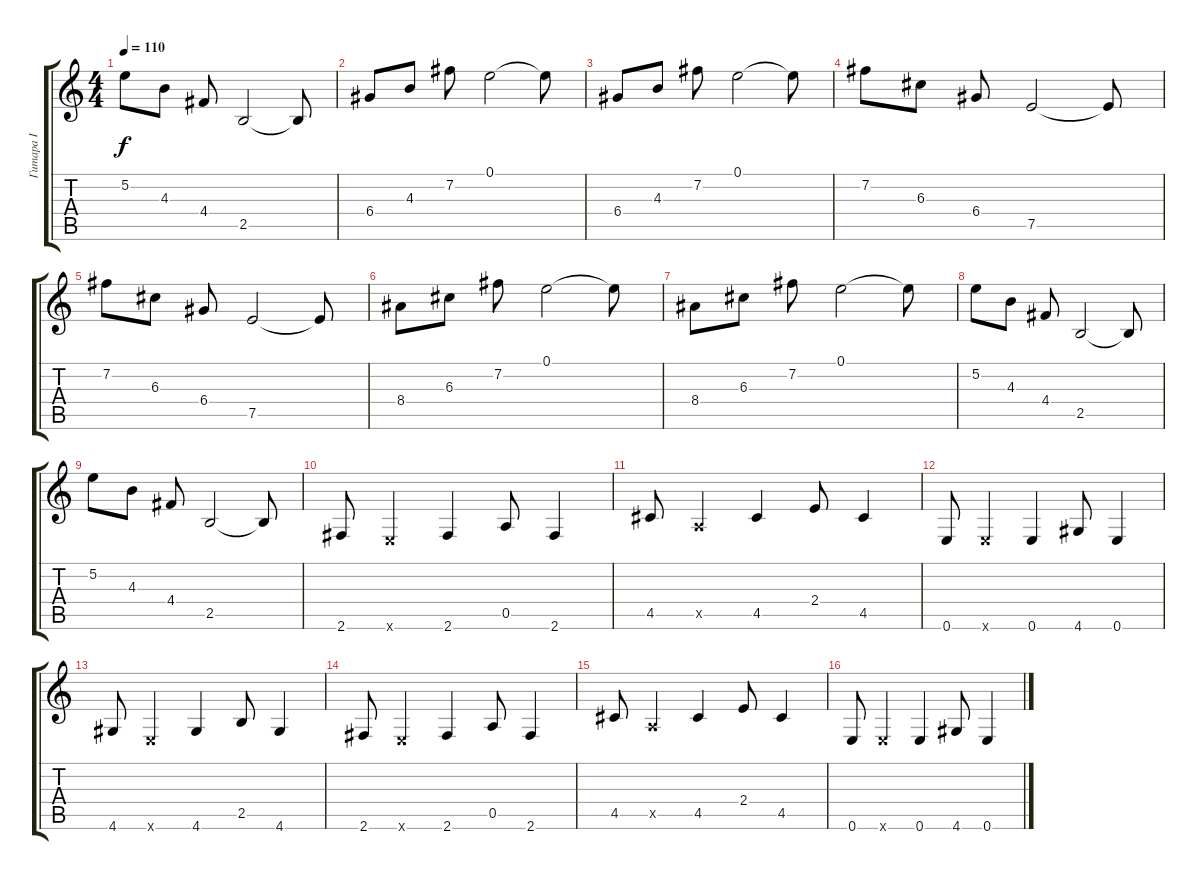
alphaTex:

\track ("Гитара I" "Гитара I") {instrument electricguitarclean}
\staff {score tabs}
\tuning (E4 B3 G3 D3 A2 E2) {hide}
\ts (4 4)
\tempo 110
\clef g2
\ks c
5.2.8{dy f} 4.3.8 4.4.8 2.5.2 2.5{t}.8 |
6.4.8 4.3.8 7.2.8 0.1.2 0.1{t}.8 |
6.4.8 4.3.8 7.2.8 0.1.2 0.1{t}.8 |
7.2.8 6.3.8 6.4.8 7.5.2 7.5{t}.8 |
7.2.8 6.3.8 6.4.8 7.5.2 7.5{t}.8 |
8.4.8 6.3.8 7.2.8 0.1.2 0.1{t}.8 |
8.4.8 6.3.8 7.2.8 0.1.2 0.1{t}.8 |
5.2.8 4.3.8 4.4.8 2.5.2 2.5{t}.8 |
5.2.8 4.3.8 4.4.8 2.5.2 2.5{t}.8 |
2.6.8{volume 6 instrument electricguitarclean} 0.6{x}.4 2.6.4 0.5.8 2.6.4 |
4.5.8 0.5{x}.4 4.5.4 2.4.8 4.5.4 |
0.6.8 0.6{x}.4 0.6.4 4.6.8 0.6.4 |
4.6.8 0.6{x}.4 4.6.4 2.5.8 4.6.4 |
2.6.8 0.6{x}.4 2.6.4 0.5.8 2.6.4 |
4.5.8 0.5{x}.4 4.5.4 2.4.8 4.5.4 |
0.6.8 0.6{x}.4 0.6.4 4.6.8 0.6.4
